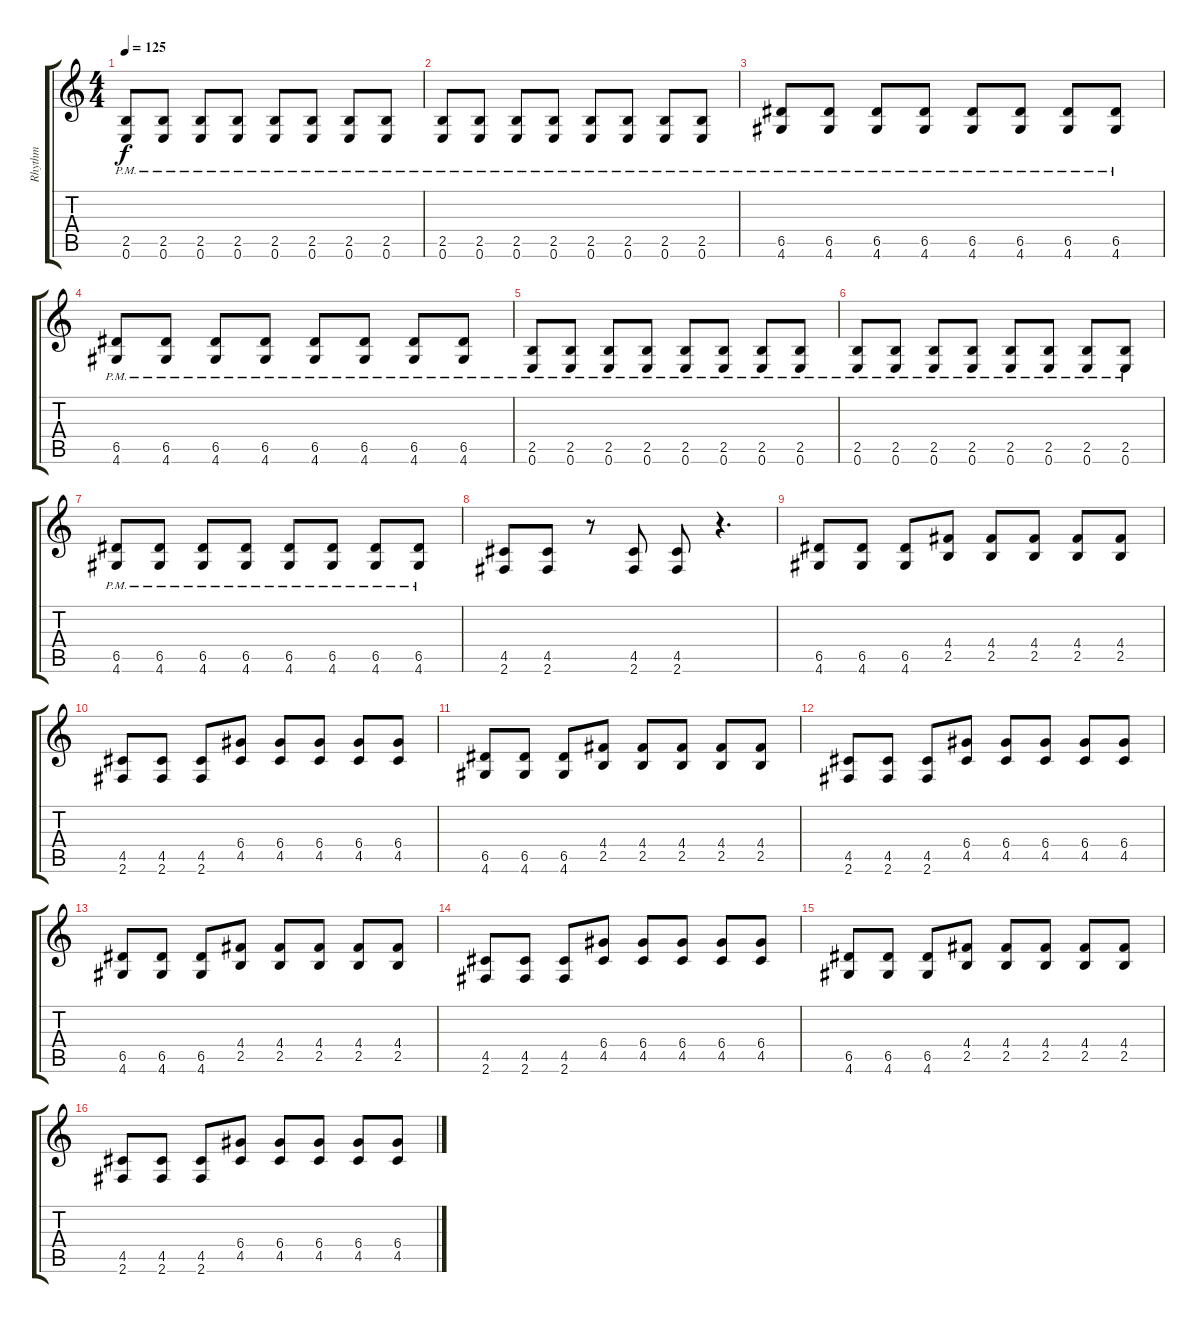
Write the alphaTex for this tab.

\track ("Rhythm" "Rhythm") {instrument overdrivenguitar}
\staff {score tabs}
\tuning (E4 B3 G3 D3 A2 E2) {hide}
\ts (4 4)
\tempo 125
\clef g2
\ks c
(2.5{pm} 0.6{pm}).8{dy f} (2.5{pm} 0.6{pm}).8 (2.5{pm} 0.6{pm}).8 (2.5{pm} 0.6{pm}).8 (2.5{pm} 0.6{pm}).8 (2.5{pm} 0.6{pm}).8 (2.5{pm} 0.6{pm}).8 (2.5{pm} 0.6{pm}).8 |
(2.5{pm} 0.6{pm}).8 (2.5{pm} 0.6{pm}).8 (2.5{pm} 0.6{pm}).8 (2.5{pm} 0.6{pm}).8 (2.5{pm} 0.6{pm}).8 (2.5{pm} 0.6{pm}).8 (2.5{pm} 0.6{pm}).8 (2.5{pm} 0.6{pm}).8 |
(6.5{pm} 4.6{pm}).8 (6.5{pm} 4.6{pm}).8 (6.5{pm} 4.6{pm}).8 (6.5{pm} 4.6{pm}).8 (6.5{pm} 4.6{pm}).8 (6.5{pm} 4.6{pm}).8 (6.5{pm} 4.6{pm}).8 (6.5{pm} 4.6{pm}).8 |
(6.5{pm} 4.6{pm}).8 (6.5{pm} 4.6{pm}).8 (6.5{pm} 4.6{pm}).8 (6.5{pm} 4.6{pm}).8 (6.5{pm} 4.6{pm}).8 (6.5{pm} 4.6{pm}).8 (6.5{pm} 4.6{pm}).8 (6.5{pm} 4.6{pm}).8 |
(2.5{pm} 0.6{pm}).8 (2.5{pm} 0.6{pm}).8 (2.5{pm} 0.6{pm}).8 (2.5{pm} 0.6{pm}).8 (2.5{pm} 0.6{pm}).8 (2.5{pm} 0.6{pm}).8 (2.5{pm} 0.6{pm}).8 (2.5{pm} 0.6{pm}).8 |
(2.5{pm} 0.6{pm}).8 (2.5{pm} 0.6{pm}).8 (2.5{pm} 0.6{pm}).8 (2.5{pm} 0.6{pm}).8 (2.5{pm} 0.6{pm}).8 (2.5{pm} 0.6{pm}).8 (2.5{pm} 0.6{pm}).8 (2.5{pm} 0.6{pm}).8 |
(6.5{pm} 4.6{pm}).8 (6.5{pm} 4.6{pm}).8 (6.5{pm} 4.6{pm}).8 (6.5{pm} 4.6{pm}).8 (6.5{pm} 4.6{pm}).8 (6.5{pm} 4.6{pm}).8 (6.5{pm} 4.6{pm}).8 (6.5 4.6{pm}).8 |
(4.5 2.6).8 (4.5 2.6).8 r.8 (4.5 2.6).8 (4.5 2.6).8 r.4{d} |
(6.5 4.6).8 (6.5 4.6).8 (6.5 4.6).8 (4.4 2.5).8 (4.4 2.5).8 (4.4 2.5).8 (4.4 2.5).8 (4.4 2.5).8 |
(4.5 2.6).8 (4.5 2.6).8 (4.5 2.6).8 (6.4 4.5).8 (6.4 4.5).8 (6.4 4.5).8 (6.4 4.5).8 (6.4 4.5).8 |
(6.5 4.6).8 (6.5 4.6).8 (6.5 4.6).8 (4.4 2.5).8 (4.4 2.5).8 (4.4 2.5).8 (4.4 2.5).8 (4.4 2.5).8 |
(4.5 2.6).8 (4.5 2.6).8 (4.5 2.6).8 (6.4 4.5).8 (6.4 4.5).8 (6.4 4.5).8 (6.4 4.5).8 (6.4 4.5).8 |
(6.5 4.6).8 (6.5 4.6).8 (6.5 4.6).8 (4.4 2.5).8 (4.4 2.5).8 (4.4 2.5).8 (4.4 2.5).8 (4.4 2.5).8 |
(4.5 2.6).8 (4.5 2.6).8 (4.5 2.6).8 (6.4 4.5).8 (6.4 4.5).8 (6.4 4.5).8 (6.4 4.5).8 (6.4 4.5).8 |
(6.5 4.6).8 (6.5 4.6).8 (6.5 4.6).8 (4.4 2.5).8 (4.4 2.5).8 (4.4 2.5).8 (4.4 2.5).8 (4.4 2.5).8 |
(4.5 2.6).8 (4.5 2.6).8 (4.5 2.6).8 (6.4 4.5).8 (6.4 4.5).8 (6.4 4.5).8 (6.4 4.5).8 (6.4 4.5).8
